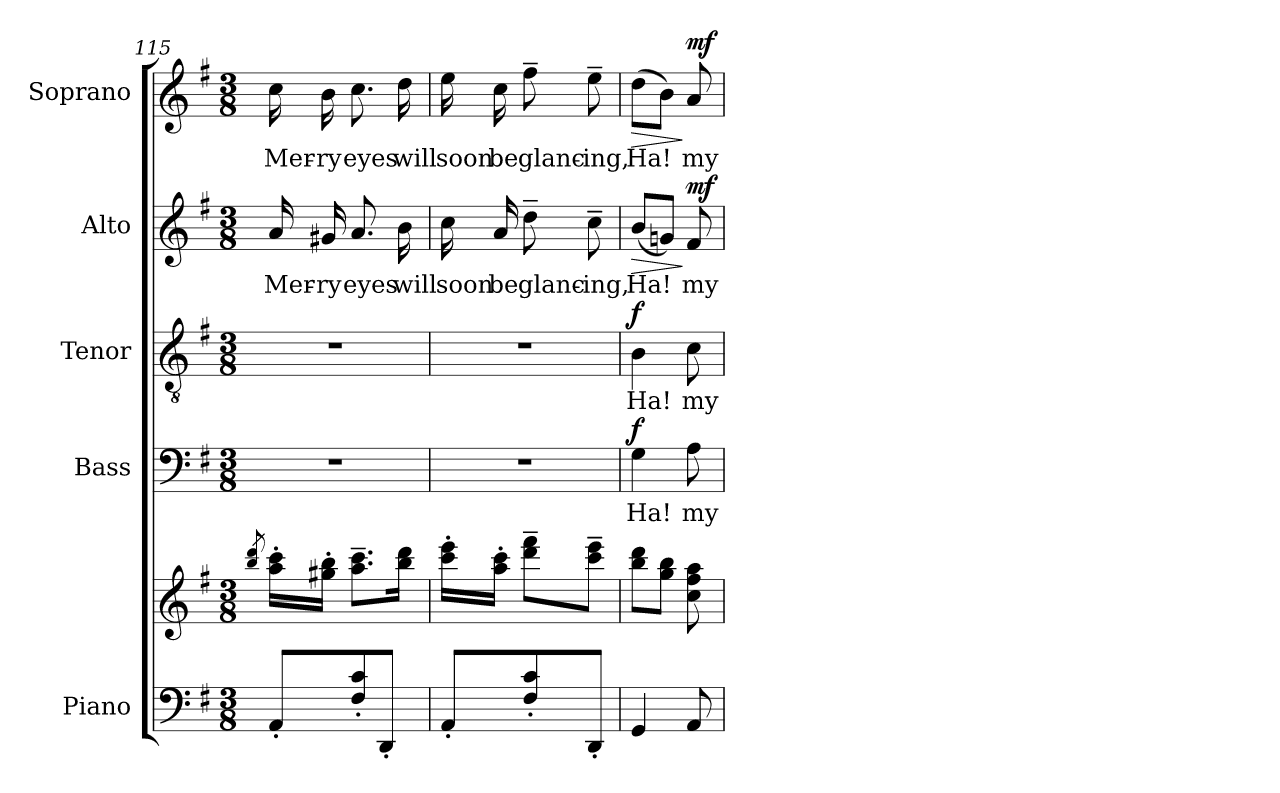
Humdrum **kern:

**kern	**kern	**kern	**text	**dynam	**kern	**text	**dynam	**kern	**text	**dynam	**kern	**text	**dynam
*part5	*part5	*part4	*part4	*part4	*part3	*part3	*part3	*part2	*part2	*part2	*part1	*part1	*part1
*staff6	*staff5	*staff4	*staff4	*staff4	*staff3	*staff3	*staff3	*staff2	*staff2	*staff2	*staff1	*staff1	*staff1
*I"Piano	*	*I"Bass	*	*	*I"Tenor	*	*	*I"Alto	*	*	*I"Soprano	*	*
*I'Pno	*	*	*	*	*	*	*	*	*	*	*	*	*
*clefF4	*clefG2	*clefF4	*	*	*clefGv2	*	*	*clefG2	*	*	*clefG2	*	*
*k[f#]	*k[f#]	*k[f#]	*	*	*k[f#]	*	*	*k[f#]	*	*	*k[f#]	*	*
*M3/8	*M3/8	*M3/8	*	*	*M3/8	*	*	*M3/8	*	*	*M3/8	*	*
=115	=115	=115	=115	=115	=115	=115	=115	=115	=115	=115	=115	=115	=115
.	8qbb/ 8qddd/	.	.	.	.	.	.	.	.	.	.	.	.
!	!	!	!	!	!	!	!	!	!LO:LY:b	!	!	!LO:LY:b	!
8AA'/L	16aa\' 16ccc\'LL	4.r	.	.	4.r	.	.	16a/	Mer-	.	16cc\	Mer-	.
!	!	!	!	!	!	!	!	!	!LO:LY:b	!	!	!LO:LY:b	!
.	16gg#X\' 16bb\'JJ	.	.	.	.	.	.	16g#X/	-ry	.	16b\	-ry	.
!	!	!	!	!	!	!	!	!	!LO:LY:b	!	!	!LO:LY:b	!
8F#/' 8c/'	8.aa\~ 8.ccc\~L	.	.	.	.	.	.	8.a/	eyes	.	8.cc\	eyes	.
8DD'/J	.	.	.	.	.	.	.	.	.	.	.	.	.
!	!	!	!	!	!	!	!	!	!LO:LY:b	!	!	!LO:LY:b	!
.	16bb\ 16ddd\Jk	.	.	.	.	.	.	16b\	will	.	16dd\	will	.
=116	=116	=116	=116	=116	=116	=116	=116	=116	=116	=116	=116	=116	=116
!	!	!	!	!	!	!	!	!	!LO:LY:b	!	!	!LO:LY:b	!
8AA'/L	16ccc\' 16eee\'LL	4.r	.	.	4.r	.	.	16cc\	soon	.	16ee\	soon	.
!	!	!	!	!	!	!	!	!	!LO:LY:b	!	!	!LO:LY:b	!
.	16aa\' 16ccc\'JJ	.	.	.	.	.	.	16a/	be	.	16cc\	be	.
!	!	!	!	!	!	!	!	!	!LO:LY:b	!	!	!LO:LY:b	!
8F#/' 8c/'	8ddd\~ 8fff#\~L	.	.	.	.	.	.	8dd~\	glanc-	.	8ff#~\	glanc-	.
!	!	!	!	!	!	!	!	!	!LO:LY:b	!	!	!LO:LY:b	!
8DD'/J	8ccc\~ 8eee\~J	.	.	.	.	.	.	8cc~\	-ing,	.	8ee~\	-ing,	.
!!LO:PB:g=z
=117	=117	=117	=117	=117	=117	=117	=117	=117	=117	=117	=117	=117	=117
!	!	!	!LO:LY:b	!LO:DY:a	!	!LO:LY:b	!LO:DY:a	!	!LO:LY:b	!LO:HP:b	!	!LO:LY:b	!LO:HP:b
4GG/	8bb\ 8ddd\L	4G\	Ha!	f	4B\	Ha!	f	(<8b/L	Ha!	>	(>8dd\L	Ha!	>
.	8gg\ 8bb\J	.	.	.	.	.	.	8gn/J)	.	.	8b\J)	.	.
!	!	!	!LO:LY:b	!	!	!LO:LY:b	!	!	!LO:LY:b	!LO:DY:n=1:a	!	!LO:LY:b	!LO:DY:n=1:a
8AA/	8cc\ 8ff#\ 8aa\	8A\	my	.	8c\	my	.	8f#/	my	] mf	8a/	my	] mf
=	=	=	=	=	=	=	=	=	=	=	=	=	=
*-	*-	*-	*-	*-	*-	*-	*-	*-	*-	*-	*-	*-	*-
